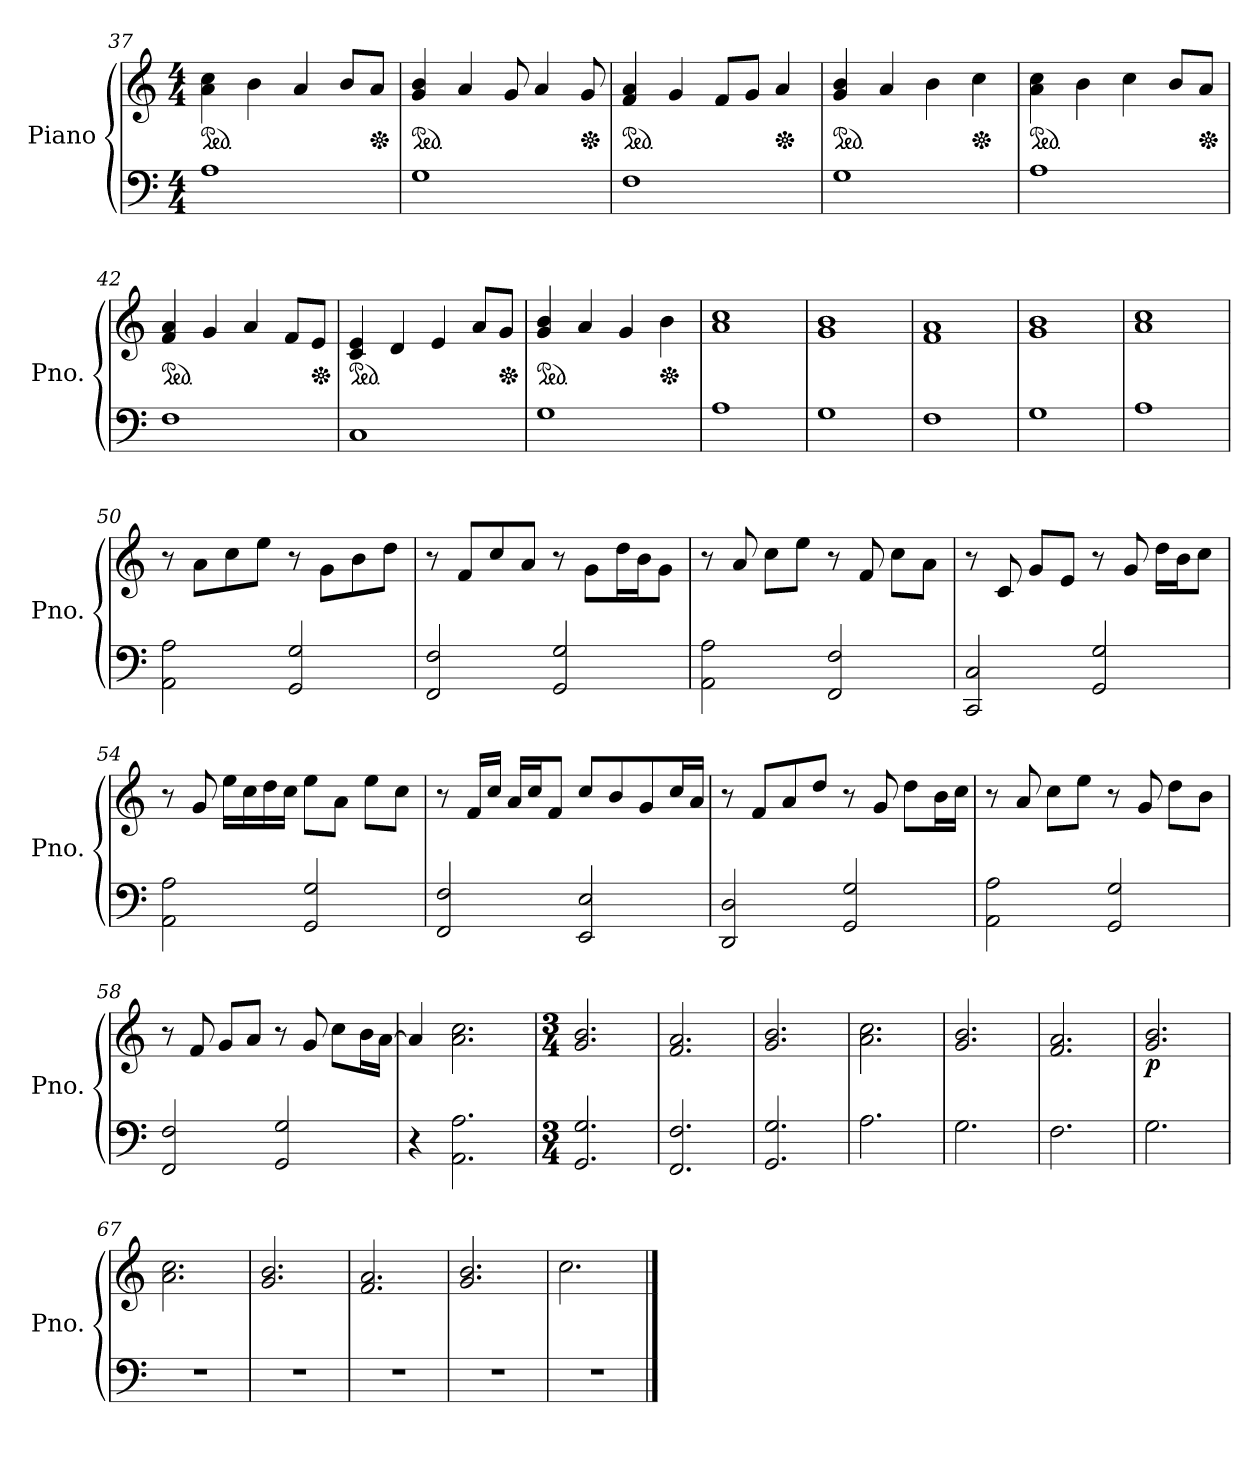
**kern	**kern	**dynam
*part1	*part1	*part1
*staff2	*staff1	*staff1/2
*I"Piano	*	*
*I'Pno.	*	*
*clefF4	*clefG2	*
*k[]	*k[]	*
*M4/4	*M4/4	*
*	*ped	*
=37	=37	=37
1A	4a\ 4cc\	.
.	4b\	.
.	4a/	.
.	8b/L	.
*	*Xped	*
.	8a/J	.
!!LO:LB:g=z
=38	=38	=38
*	*ped	*
1G	4g/ 4b/	.
.	4a/	.
.	8g/	.
.	4a/	.
*	*Xped	*
.	8g/	.
=39	=39	=39
*	*ped	*
1F	4f/ 4a/	.
.	4g/	.
.	8f/L	.
.	8g/J	.
*	*Xped	*
.	4a/	.
=40	=40	=40
*	*ped	*
1G	4g/ 4b/	.
.	4a/	.
.	4b\	.
*	*Xped	*
.	4cc\	.
=41	=41	=41
*	*ped	*
1A	4a\ 4cc\	.
.	4b\	.
.	4cc\	.
.	8b/L	.
*	*Xped	*
.	8a/J	.
=42	=42	=42
*	*ped	*
1F	4f/ 4a/	.
.	4g/	.
.	4a/	.
.	8f/L	.
*	*Xped	*
.	8e/J	.
=43	=43	=43
*	*ped	*
1C	4c/ 4e/	.
.	4d/	.
.	4e/	.
.	8a/L	.
*	*Xped	*
.	8g/J	.
=44	=44	=44
*	*ped	*
1G	4g/ 4b/	.
.	4a/	.
.	4g/	.
*	*Xped	*
.	4b\	.
=45	=45	=45
1A	1a 1cc	.
=46	=46	=46
1G	1g 1b	.
=47	=47	=47
1F	1f 1a	.
!!LO:LB:g=z
=48	=48	=48
1G	1g 1b	.
=49	=49	=49
1A	1a 1cc	.
=50	=50	=50
*	*MM75	*
!	!	!LO:DY:b=2
!	!	!LO:DY:n=1:b
2AA\ 2A\	8r	mf mf
.	8a\L	.
.	8cc\	.
.	8ee\J	.
2GG/ 2G/	8r	.
.	8g\L	.
.	8b\	.
.	8dd\J	.
=51	=51	=51
2FF/ 2F/	8r	.
.	8f/L	.
.	8cc/	.
.	8a/J	.
2GG/ 2G/	8r	.
.	8g\L	.
.	16dd\L	.
.	16b\J	.
.	8g\J	.
=52	=52	=52
2AA\ 2A\	8r	.
.	8a/	.
.	8cc\L	.
.	8ee\J	.
2FF/ 2F/	8r	.
.	8f/	.
.	8cc\L	.
.	8a\J	.
=53	=53	=53
2CC/ 2C/	8r	.
.	8c/	.
.	8g/L	.
.	8e/J	.
2GG/ 2G/	8r	.
.	8g/	.
.	16dd\LL	.
.	16b\J	.
.	8cc\J	.
!!LO:LB:g=z
=54	=54	=54
2AA\ 2A\	8r	.
.	8g/	.
.	16ee\LL	.
.	16cc\	.
.	16dd\	.
.	16cc\JJ	.
2GG/ 2G/	8ee\L	.
.	8a\J	.
.	8ee\L	.
.	8cc\J	.
=55	=55	=55
2FF/ 2F/	8r	.
.	16f/LL	.
.	16cc/JJ	.
.	16a/LL	.
.	16cc/J	.
.	8f/J	.
2EE/ 2E/	8cc/L	.
.	8b/	.
.	8g/	.
.	16cc/L	.
.	16a/JJ	.
=56	=56	=56
2DD/ 2D/	8r	.
.	8f/L	.
.	8a/	.
.	8dd/J	.
2GG/ 2G/	8r	.
.	8g/	.
.	8dd\L	.
.	16b\L	.
.	16cc\JJ	.
=57	=57	=57
2AA\ 2A\	8r	.
.	8a/	.
.	8cc\L	.
.	8ee\J	.
2GG/ 2G/	8r	.
.	8g/	.
.	8dd\L	.
.	8b\J	.
!!LO:LB:g=z
=58	=58	=58
2FF/ 2F/	8r	.
.	8f/	.
.	8g/L	.
.	8a/J	.
2GG/ 2G/	8r	.
.	8g/	.
.	8cc\L	.
.	16b\L	.
.	[16a\JJ	.
=59	=59	=59
4r	4a/]	.
2.AA\ 2.A\	2.a\ 2.cc\	.
=60	=60	=60
*M3/4	*M3/4	*
2.GG/ 2.G/	2.g/ 2.b/	.
=61	=61	=61
2.FF/ 2.F/	2.f/ 2.a/	.
=62	=62	=62
2.GG/ 2.G/	2.g/ 2.b/	.
=63	=63	=63
2.A\	2.a\ 2.cc\	.
=64	=64	=64
2.G\	2.g/ 2.b/	.
=65	=65	=65
2.F\	2.f/ 2.a/	.
=66	=66	=66
!	!	!LO:DY:b
2.G\	2.g/ 2.b/	p
=67	=67	=67
2.r	2.a\ 2.cc\	.
=68	=68	=68
2.r	2.g/ 2.b/	.
=69	=69	=69
2.r	2.f/ 2.a/	.
=70	=70	=70
2.r	2.g/ 2.b/	.
=71	=71	=71
2.r	2.cc\	.
==	==	==
*-	*-	*-
